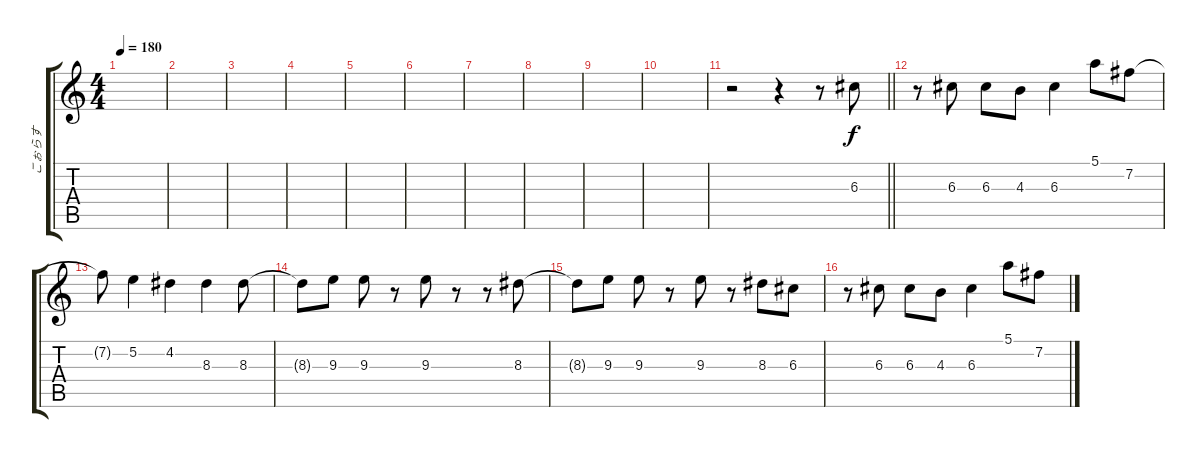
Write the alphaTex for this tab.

\track ("こぉらす" "こぉらす") {instrument electricguitarjazz}
\staff {score tabs}
\tuning (E4 B3 G3 D3 A2 E2) {hide}
\ts (4 4)
\tempo 180
\clef g2
\ks c
|
|
|
|
|
|
|
|
|
|
\barLineRight lightlight
r.2 r.4 r.8 6.3.8 |
r.8 6.3.8 6.3.8 4.3.8 6.3.4 5.1.8 7.2.8 |
7.2{t}.8 5.2.4 4.2.4 8.3.4 8.3.8 |
8.3{t}.8 9.3.8 9.3.8 r.8 9.3.8 r.8 r.8 8.3.8 |
8.3{t}.8 9.3.8 9.3.8 r.8 9.3.8 r.8 8.3.8 6.3.8 |
r.8 6.3.8 6.3.8 4.3.8 6.3.4 5.1.8 7.2.8
